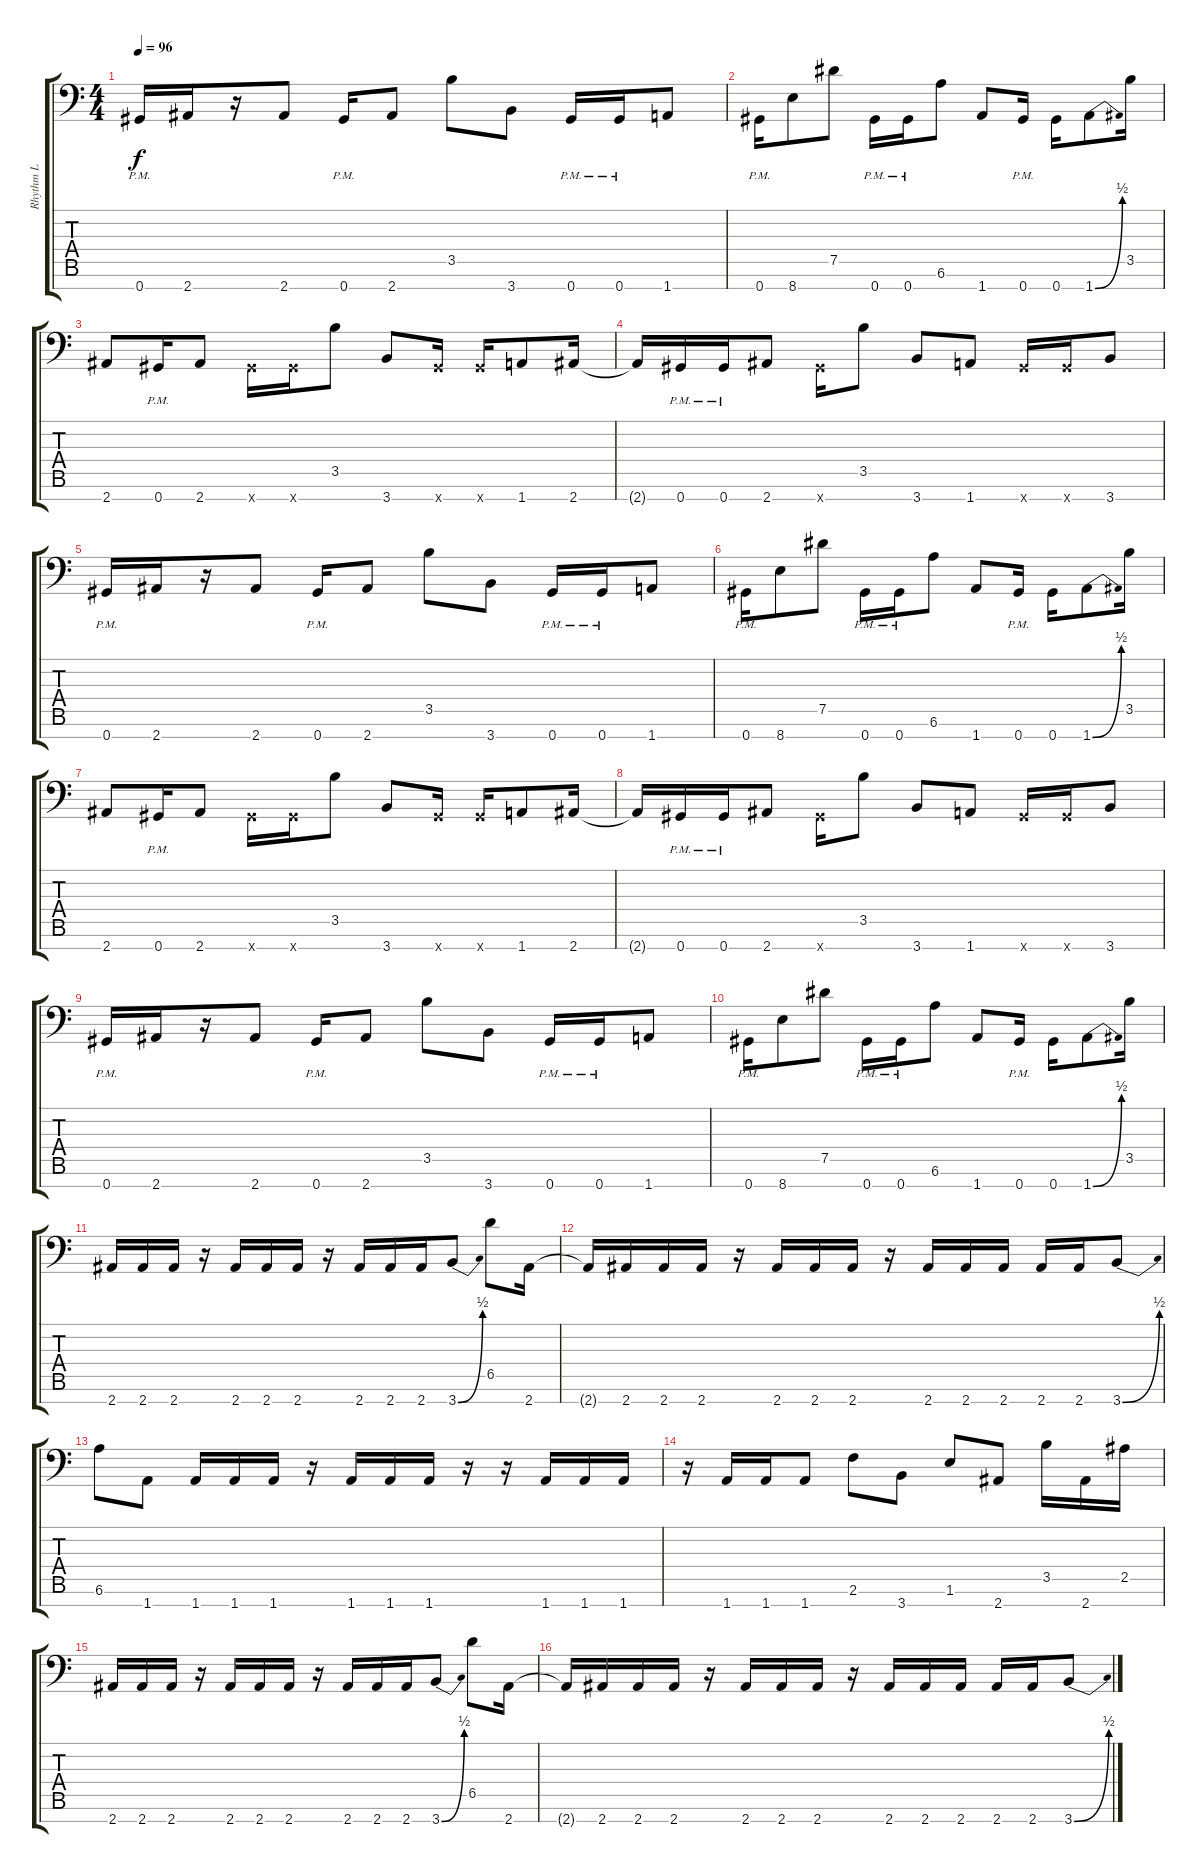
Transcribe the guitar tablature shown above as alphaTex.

\track ("Rhythm L" "Rhythm L") {instrument distortionguitar}
\staff {score tabs}
\tuning (Eb4 Bb3 Gb3 Db3 Ab2 Eb2 Ab1) {hide}
\ts (4 4)
\tempo 96
\clef f4
\ks c
0.7{pm}.16{dy f} 2.7.16 r.16 2.7.8 0.7{pm}.16 2.7.8 3.5.8 3.7.8 0.7{pm}.16 0.7{pm}.16 1.7.8 |
0.7{pm}.16 8.7.8 7.5.8 0.7{pm}.16 0.7{pm}.16 6.6.8 1.7.8 0.7{pm}.16 0.7.16 1.7{be (bend 0 0 60 2)}.8 3.5.16 |
2.7.8 0.7{pm}.16 2.7.8 0.7{x}.16 0.7{x}.16 3.5.8 3.7.8 0.7{x}.16 0.7{x}.16 1.7.8 2.7.16 |
2.7{t}.16 0.7{pm}.16 0.7{pm}.16 2.7.8 0.7{x}.16 3.5.8 3.7.8 1.7.8 0.7{x}.16 0.7{x}.16 3.7.8 |
0.7{pm}.16 2.7.16 r.16 2.7.8 0.7{pm}.16 2.7.8 3.5.8 3.7.8 0.7{pm}.16 0.7{pm}.16 1.7.8 |
0.7{pm}.16 8.7.8 7.5.8 0.7{pm}.16 0.7{pm}.16 6.6.8 1.7.8 0.7{pm}.16 0.7.16 1.7{be (bend 0 0 60 2)}.8 3.5.16 |
2.7.8 0.7{pm}.16 2.7.8 0.7{x}.16 0.7{x}.16 3.5.8 3.7.8 0.7{x}.16 0.7{x}.16 1.7.8 2.7.16 |
2.7{t}.16 0.7{pm}.16 0.7{pm}.16 2.7.8 0.7{x}.16 3.5.8 3.7.8 1.7.8 0.7{x}.16 0.7{x}.16 3.7.8 |
0.7{pm}.16 2.7.16 r.16 2.7.8 0.7{pm}.16 2.7.8 3.5.8 3.7.8 0.7{pm}.16 0.7{pm}.16 1.7.8 |
0.7{pm}.16 8.7.8 7.5.8 0.7{pm}.16 0.7{pm}.16 6.6.8 1.7.8 0.7{pm}.16 0.7.16 1.7{be (bend 0 0 60 2)}.8 3.5.16 |
2.7.16 2.7.16 2.7.16 r.16 2.7.16 2.7.16 2.7.16 r.16 2.7.16 2.7.16 2.7.16 3.7{be (bend 0 0 60 2)}.8 6.5.8 2.7.16 |
2.7{t}.16 2.7.16 2.7.16 2.7.16 r.16 2.7.16 2.7.16 2.7.16 r.16 2.7.16 2.7.16 2.7.16 2.7.16 2.7.16 3.7{be (bend 0 0 60 2)}.8 |
6.6.8 1.7.8 1.7.16 1.7.16 1.7.16 r.16 1.7.16 1.7.16 1.7.16 r.16 r.16 1.7.16 1.7.16 1.7.16 |
r.16 1.7.16 1.7.16 1.7.8 2.6.8 3.7.8 1.6.8 2.7.8 3.5.16 2.7.16 2.5.16 |
2.7.16 2.7.16 2.7.16 r.16 2.7.16 2.7.16 2.7.16 r.16 2.7.16 2.7.16 2.7.16 3.7{be (bend 0 0 60 2)}.8 6.5.8 2.7.16 |
2.7{t}.16 2.7.16 2.7.16 2.7.16 r.16 2.7.16 2.7.16 2.7.16 r.16 2.7.16 2.7.16 2.7.16 2.7.16 2.7.16 3.7{be (bend 0 0 60 2)}.8
